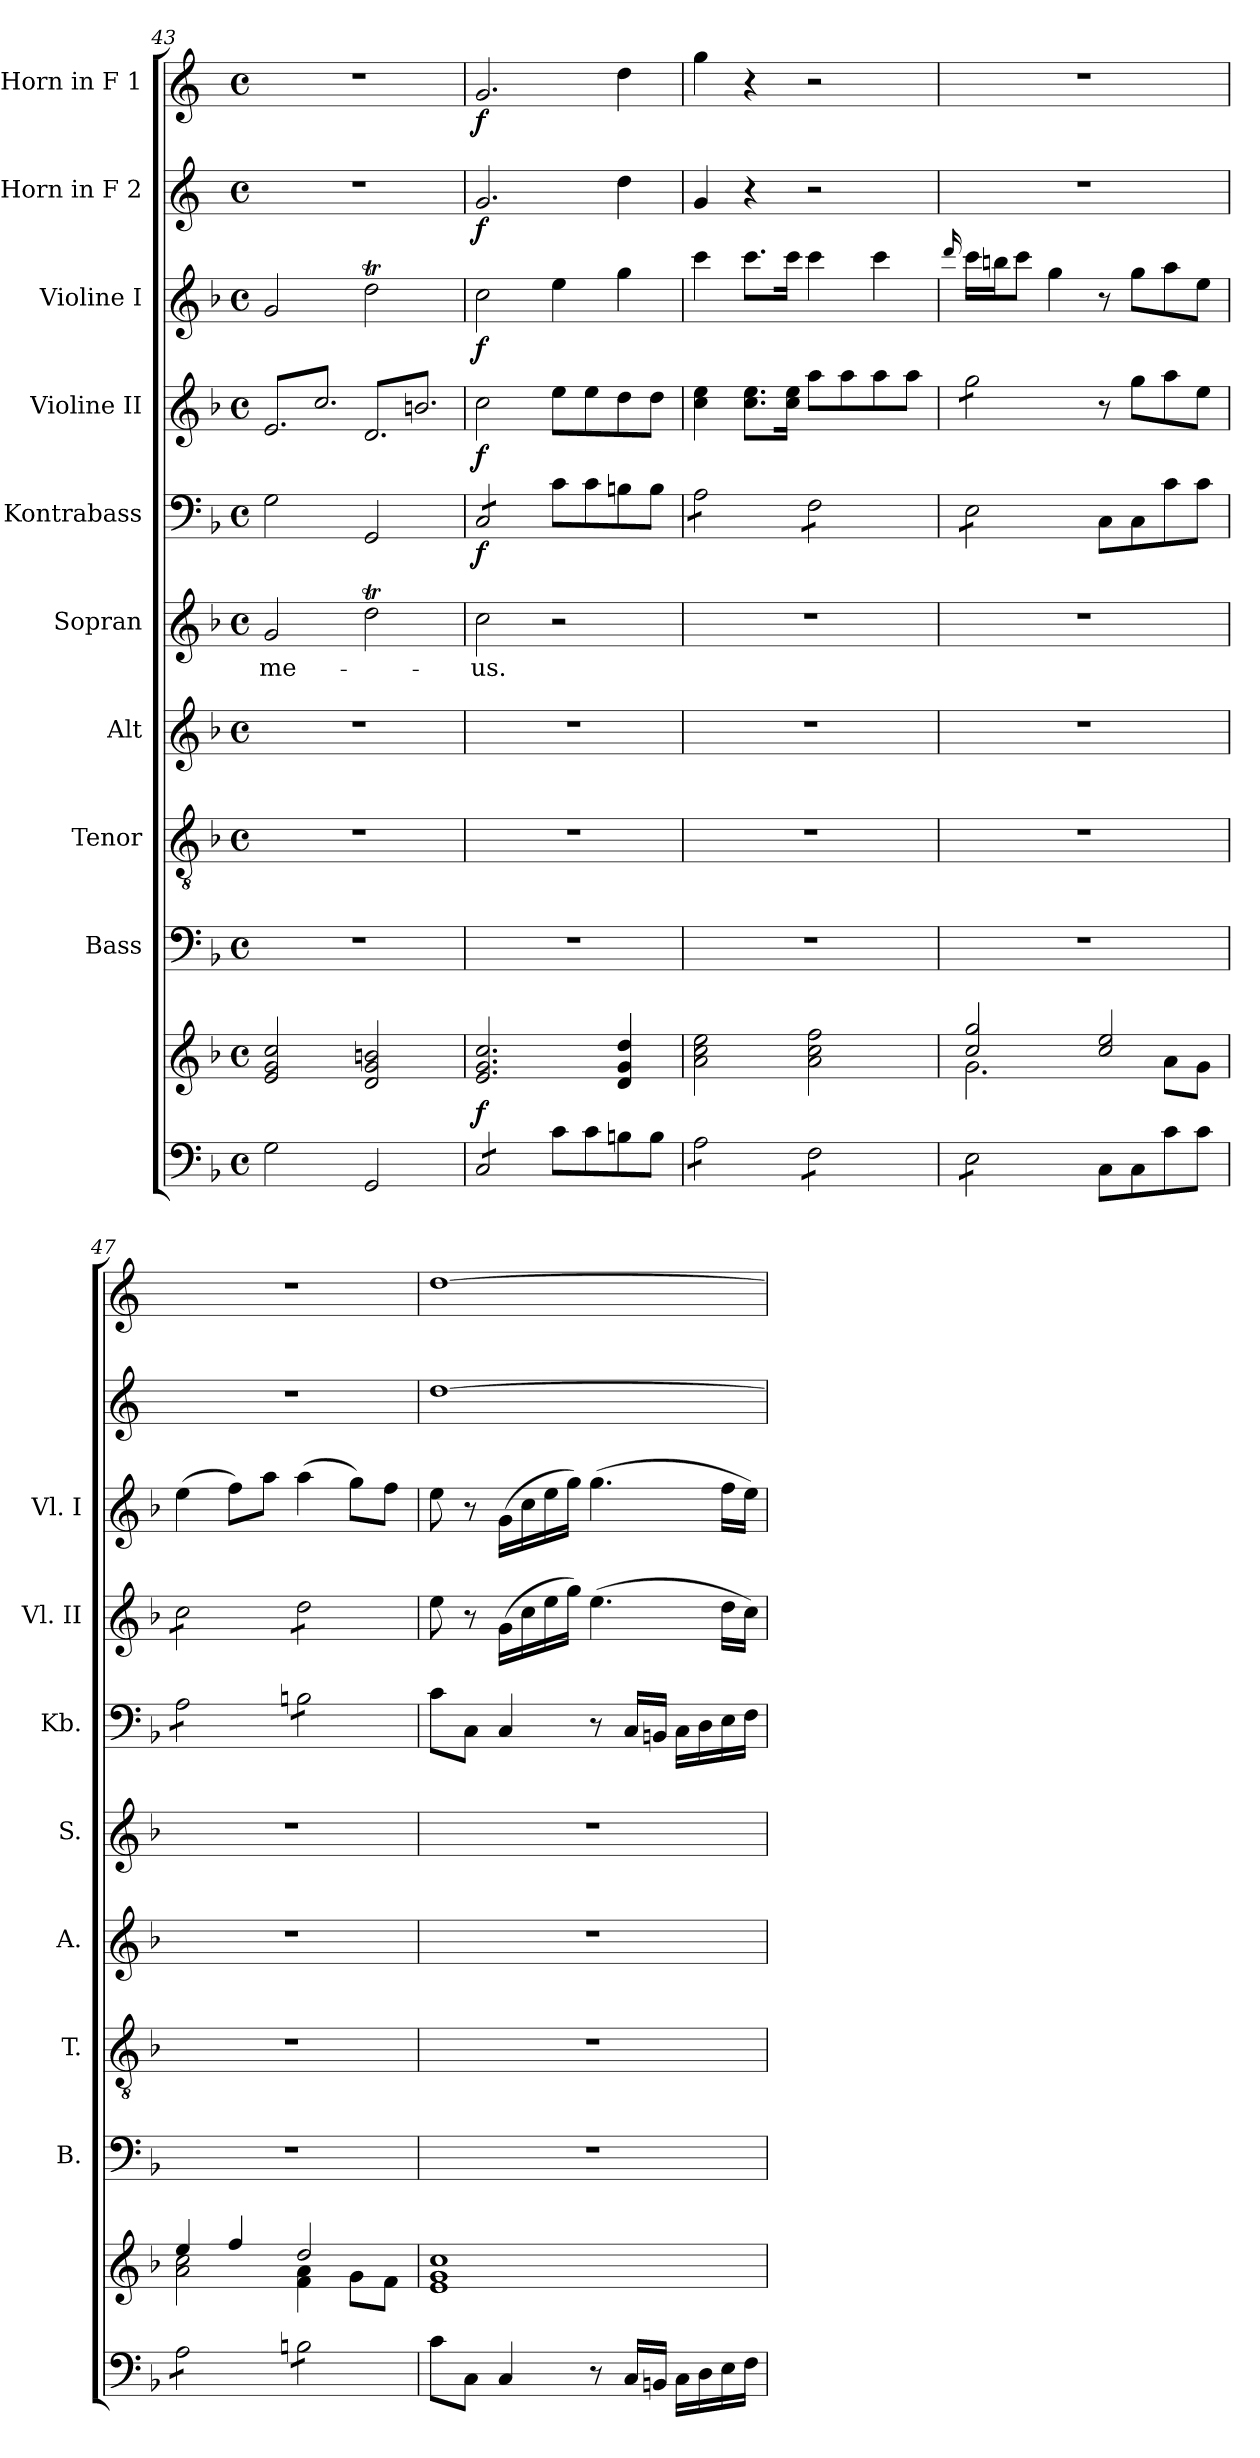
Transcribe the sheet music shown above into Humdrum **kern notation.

**kern	**kern	**dynam	**kern	**kern	**kern	**kern	**text	**kern	**dynam	**kern	**dynam	**kern	**dynam	**kern	**dynam	**kern	**dynam
*part10	*part10	*part10	*part9	*part8	*part7	*part6	*part6	*part5	*part5	*part4	*part4	*part3	*part3	*part2	*part2	*part1	*part1
*staff11	*staff10	*staff10/11	*staff9	*staff8	*staff7	*staff6	*staff6	*staff5	*staff5	*staff4	*staff4	*staff3	*staff3	*staff2	*staff2	*staff1	*staff1
*	*	*	*I"Bass	*I"Tenor	*I"Alt	*I"Sopran	*	*I"Kontrabass	*	*I"Violine II	*	*I"Violine I	*	*I"Horn in F 2	*	*I"Horn in F 1	*
*	*	*	*I'B.	*I'T.	*I'A.	*I'S.	*	*I'Kb.	*	*I'Vl. II	*	*I'Vl. I	*	*	*	*	*
*clefF4	*clefG2	*	*clefF4	*clefGv2	*clefG2	*clefG2	*	*clefF4	*	*clefG2	*	*clefG2	*	*clefG2	*	*clefG2	*
*	*	*	*	*	*	*	*	*ITrd7c12	*	*	*	*	*	*ITrd4c7	*	*ITrd4c7	*
*k[b-]	*k[b-]	*	*k[b-]	*k[b-]	*k[b-]	*k[b-]	*	*k[b-]	*	*k[b-]	*	*k[b-]	*	*k[b-]	*	*k[b-]	*
*F:	*F:	*	*F:	*F:	*F:	*F:	*	*F:	*	*F:	*	*F:	*	*F:	*	*F:	*
*M4/4	*M4/4	*	*M4/4	*M4/4	*M4/4	*M4/4	*	*M4/4	*	*M4/4	*	*M4/4	*	*M4/4	*	*M4/4	*
*met(c)	*met(c)	*	*met(c)	*met(c)	*met(c)	*met(c)	*	*met(c)	*	*met(c)	*	*met(c)	*	*met(c)	*	*met(c)	*
=43	=43	=43	=43	=43	=43	=43	=43	=43	=43	=43	=43	=43	=43	=43	=43	=43	=43
!	!	!	!	!	!	!	!LO:LY:b	!	!	!	!	!	!	!	!	!	!
*	*	*	*	*	*	*	*	*	*	*Xtuplet	*	*	*	*	*	*	*
!	!	!	!	!	!	!	!	!	!	!LO:N:head=open	!	!	!	!	!	!	!
2G\	2e/ 2g/ 2cc/	.	1r	1r	1r	2g/	me-	2GG\	.	6.e/LL	.	2g/	.	1r	.	1r	.
!	!	!	!	!	!	!	!	!	!	!LO:N:head=open	!	!	!	!	!	!	!
.	.	.	.	.	.	.	.	.	.	6.cc/JJ	.	.	.	.	.	.	.
!	!	!	!	!	!	!	!	!	!	!LO:N:head=open	!	!	!	!	!	!	!
2GG/	2d/ 2g/ 2bn/	.	.	.	.	2ddT\	.	2GGG/	.	6.d/LL	.	2ddT\	.	.	.	.	.
!	!	!	!	!	!	!	!	!	!	!LO:N:head=open	!	!	!	!	!	!	!
.	.	.	.	.	.	.	.	.	.	6.bn/JJ	.	.	.	.	.	.	.
!!LO:PB:g=z
=44	=44	=44	=44	=44	=44	=44	=44	=44	=44	=44	=44	=44	=44	=44	=44	=44	=44
!	!	!LO:DY:a=2	!	!	!	!	!LO:LY:b	!	!LO:DY:b	!	!LO:DY:b	!	!LO:DY:b	!	!LO:DY:b	!	!LO:DY:b
*tremolo	*	*	*	*	*	*	*	*	*	*	*	*	*	*	*	*	*
*	*	*	*	*	*	*	*	*tremolo	*	*	*	*	*	*	*	*	*
8C/L	2.e/ 2.g/ 2.cc/	f	1r	1r	1r	2cc\	-us.	8CC/L	f	2cc\	f	2cc\	f	2.c/	f	2.c/	f
8C/	.	.	.	.	.	.	.	8CC/	.	.	.	.	.	.	.	.	.
8C/	.	.	.	.	.	.	.	8CC/	.	.	.	.	.	.	.	.	.
8C/J	.	.	.	.	.	.	.	8CC/J	.	.	.	.	.	.	.	.	.
*	*	*	*	*	*	*	*	*Xtremolo	*	*	*	*	*	*	*	*	*
*Xtremolo	*	*	*	*	*	*	*	*	*	*	*	*	*	*	*	*	*
8c\L	.	.	.	.	.	2r	.	8C\L	.	8ee\L	.	4ee\	.	.	.	.	.
8c\	.	.	.	.	.	.	.	8C\	.	8ee\	.	.	.	.	.	.	.
8Bn\	4d/ 4g/ 4dd/	.	.	.	.	.	.	8BBn\	.	8dd\	.	4gg\	.	4g\	.	4g\	.
8B\J	.	.	.	.	.	.	.	8BB\J	.	8dd\J	.	.	.	.	.	.	.
=45	=45	=45	=45	=45	=45	=45	=45	=45	=45	=45	=45	=45	=45	=45	=45	=45	=45
*tremolo	*	*	*	*	*	*	*	*	*	*	*	*	*	*	*	*	*
*	*	*	*	*	*	*	*	*tremolo	*	*	*	*	*	*	*	*	*
8A\L	2a\ 2cc\ 2ee\	.	1r	1r	1r	1r	.	8AA\L	.	4cc\ 4ee\	.	4ccc\	.	4c/	.	4cc\	.
8A\	.	.	.	.	.	.	.	8AA\	.	.	.	.	.	.	.	.	.
8A\	.	.	.	.	.	.	.	8AA\	.	8.cc\ 8.ee\L	.	8.ccc\L	.	4r	.	4r	.
8A\J	.	.	.	.	.	.	.	8AA\J	.	.	.	.	.	.	.	.	.
.	.	.	.	.	.	.	.	.	.	16cc\ 16ee\Jk	.	16ccc\Jk	.	.	.	.	.
8F\L	2a\ 2cc\ 2ff\	.	.	.	.	.	.	8FF\L	.	8aa\L	.	4ccc\	.	2r	.	2r	.
8F\	.	.	.	.	.	.	.	8FF\	.	8aa\	.	.	.	.	.	.	.
8F\	.	.	.	.	.	.	.	8FF\	.	8aa\	.	4ccc\	.	.	.	.	.
8F\J	.	.	.	.	.	.	.	8FF\J	.	8aa\J	.	.	.	.	.	.	.
=46	=46	=46	=46	=46	=46	=46	=46	=46	=46	=46	=46	=46	=46	=46	=46	=46	=46
.	.	.	.	.	.	.	.	.	.	.	.	16qqddd/	.	.	.	.	.
*	*^	*	*	*	*	*	*	*	*	*	*	*	*	*	*	*	*
*	*	*	*	*	*	*	*	*	*	*	*tremolo	*	*	*	*	*	*	*
8E\L	2cc/ 2gg/	2.g\	.	1r	1r	1r	1r	.	8EE\L	.	8gg\L	.	16ccc\LL	.	1r	.	1r	.
.	.	.	.	.	.	.	.	.	.	.	.	.	16bbn\J	.	.	.	.	.
8E\	.	.	.	.	.	.	.	.	8EE\	.	8gg\	.	8ccc\J	.	.	.	.	.
8E\	.	.	.	.	.	.	.	.	8EE\	.	8gg\	.	4gg\	.	.	.	.	.
8E\J	.	.	.	.	.	.	.	.	8EE\J	.	8gg\J	.	.	.	.	.	.	.
*	*	*	*	*	*	*	*	*	*	*	*Xtremolo	*	*	*	*	*	*	*
*	*	*	*	*	*	*	*	*	*Xtremolo	*	*	*	*	*	*	*	*	*
*Xtremolo	*	*	*	*	*	*	*	*	*	*	*	*	*	*	*	*	*	*
8C\L	2cc/ 2ee/	.	.	.	.	.	.	.	8CC\L	.	8r	.	8r	.	.	.	.	.
8C\	.	.	.	.	.	.	.	.	8CC\	.	8gg\L	.	8gg\L	.	.	.	.	.
8c\	.	8a\L	.	.	.	.	.	.	8C\	.	8aa\	.	8aa\	.	.	.	.	.
8c\J	.	8g\J	.	.	.	.	.	.	8C\J	.	8ee\J	.	8ee\J	.	.	.	.	.
=47	=47	=47	=47	=47	=47	=47	=47	=47	=47	=47	=47	=47	=47	=47	=47	=47	=47	=47
*tremolo	*	*	*	*	*	*	*	*	*	*	*	*	*	*	*	*	*	*
*	*	*	*	*	*	*	*	*	*tremolo	*	*	*	*	*	*	*	*	*
*	*	*	*	*	*	*	*	*	*	*	*tremolo	*	*	*	*	*	*	*
8A\L	4ee/	2a\ 2cc\	.	1r	1r	1r	1r	.	8AA\L	.	8cc\L	.	(>4ee\	.	1r	.	1r	.
8A\	.	.	.	.	.	.	.	.	8AA\	.	8cc\	.	.	.	.	.	.	.
8A\	4ff/	.	.	.	.	.	.	.	8AA\	.	8cc\	.	8ff\L)	.	.	.	.	.
8A\J	.	.	.	.	.	.	.	.	8AA\J	.	8cc\J	.	8aa\J	.	.	.	.	.
8Bn\L	2dd/	4f\ 4a\	.	.	.	.	.	.	8BBn\L	.	8dd\L	.	(>4aa\	.	.	.	.	.
8Bn\	.	.	.	.	.	.	.	.	8BBn\	.	8dd\	.	.	.	.	.	.	.
8Bn\	.	8g\L	.	.	.	.	.	.	8BBn\	.	8dd\	.	8gg\L)	.	.	.	.	.
8Bn\J	.	8f\J	.	.	.	.	.	.	8BBn\J	.	8dd\J	.	8ff\J	.	.	.	.	.
*	*	*	*	*	*	*	*	*	*	*	*Xtremolo	*	*	*	*	*	*	*
*	*	*	*	*	*	*	*	*	*Xtremolo	*	*	*	*	*	*	*	*	*
*Xtremolo	*	*	*	*	*	*	*	*	*	*	*	*	*	*	*	*	*	*
*	*v	*v	*	*	*	*	*	*	*	*	*	*	*	*	*	*	*	*
!!LO:PB:g=z
=48	=48	=48	=48	=48	=48	=48	=48	=48	=48	=48	=48	=48	=48	=48	=48	=48	=48
8c\L	1e 1g 1cc	.	1r	1r	1r	1r	.	8C\L	.	8ee\	.	8ee\	.	[1g	.	[1g	.
8C\J	.	.	.	.	.	.	.	8CC\J	.	8r	.	8r	.	.	.	.	.
4C/	.	.	.	.	.	.	.	4CC/	.	(>16g\LL	.	(>16g\LL	.	.	.	.	.
.	.	.	.	.	.	.	.	.	.	16cc\	.	16cc\	.	.	.	.	.
.	.	.	.	.	.	.	.	.	.	16ee\	.	16ee\	.	.	.	.	.
.	.	.	.	.	.	.	.	.	.	16gg\JJ)	.	16gg\JJ)	.	.	.	.	.
8r	.	.	.	.	.	.	.	8r	.	(>4.ee\	.	(>4.gg\	.	.	.	.	.
16C/LL	.	.	.	.	.	.	.	16CC/LL	.	.	.	.	.	.	.	.	.
16BBn/JJ	.	.	.	.	.	.	.	16BBBn/JJ	.	.	.	.	.	.	.	.	.
16C\LL	.	.	.	.	.	.	.	16CC\LL	.	.	.	.	.	.	.	.	.
16D\	.	.	.	.	.	.	.	16DD\	.	.	.	.	.	.	.	.	.
16E\	.	.	.	.	.	.	.	16EE\	.	16dd\LL	.	16ff\LL	.	.	.	.	.
16F\JJ	.	.	.	.	.	.	.	16FF\JJ	.	16cc\JJ)	.	16ee\JJ)	.	.	.	.	.
=	=	=	=	=	=	=	=	=	=	=	=	=	=	=	=	=	=
*-	*-	*-	*-	*-	*-	*-	*-	*-	*-	*-	*-	*-	*-	*-	*-	*-	*-
